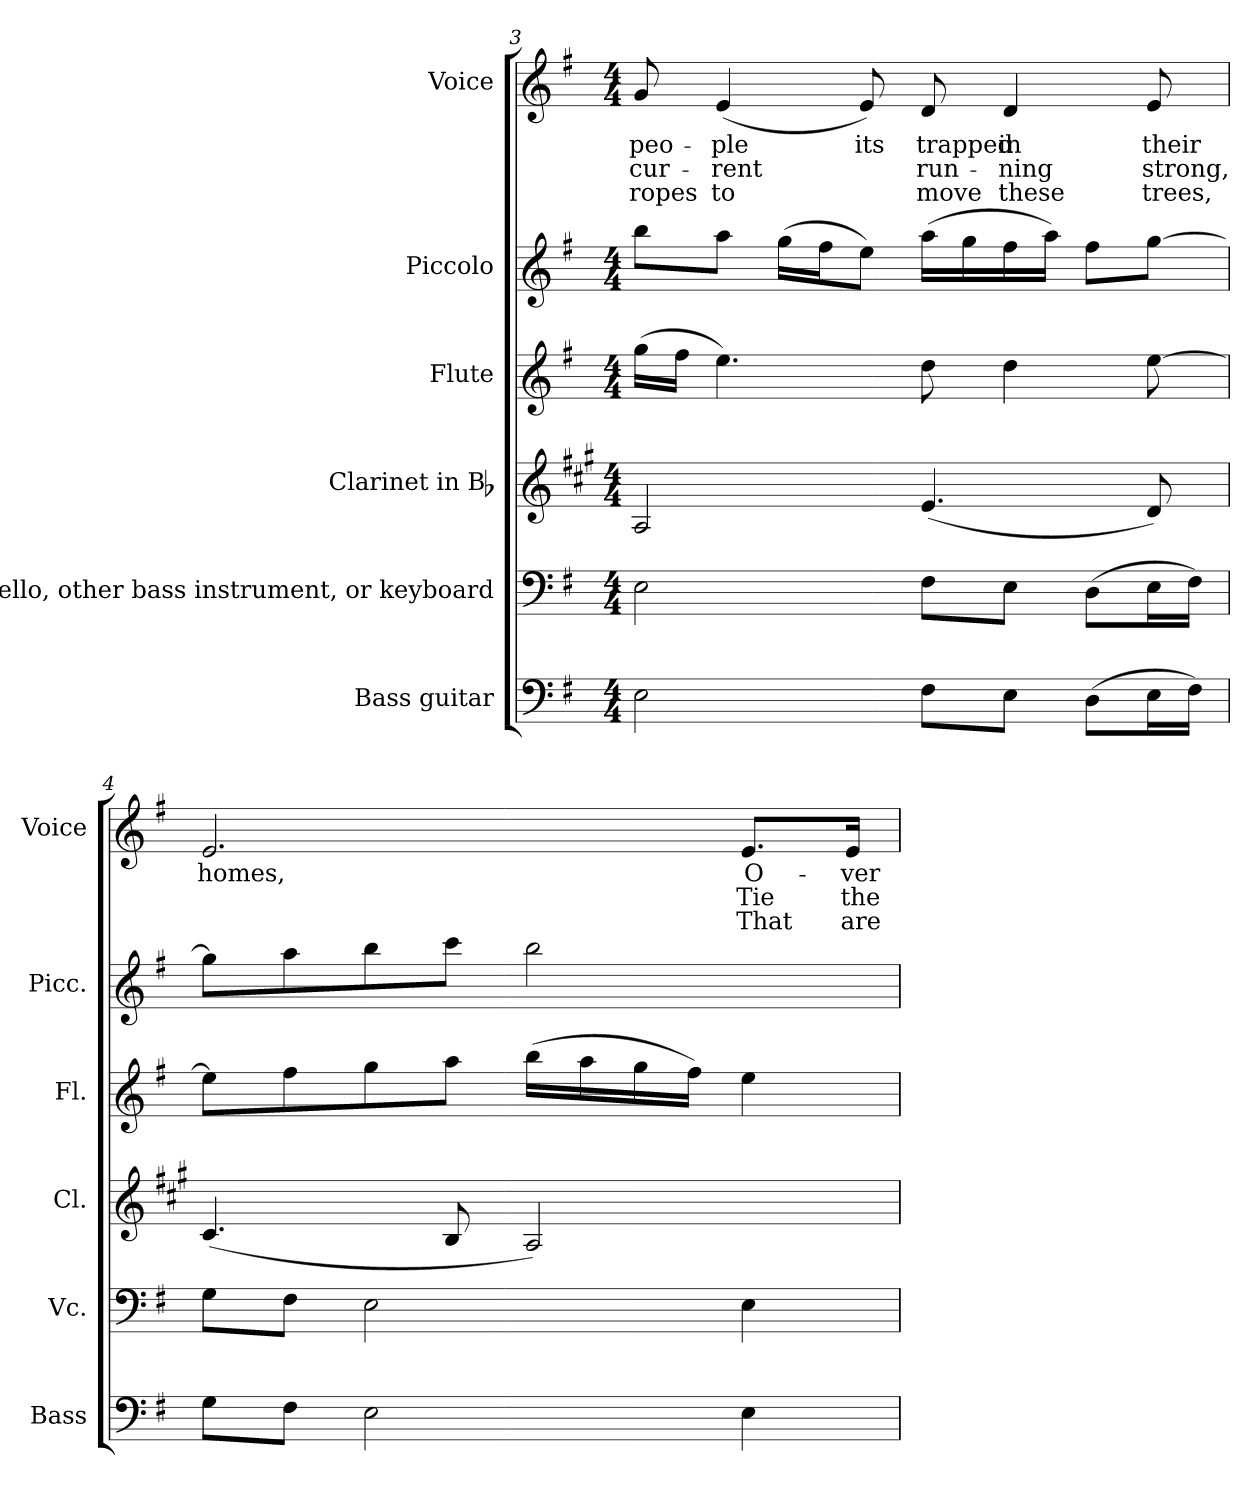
**kern	**kern	**kern	**kern	**kern	**kern	**text	**text	**text
*part6	*part5	*part4	*part3	*part2	*part1	*part1	*part1	*part1
*staff6	*staff5	*staff4	*staff3	*staff2	*staff1	*staff1	*staff1	*staff1
*I"Bass guitar	*I"Violoncello, other bass instrument, or keyboard	*I"Clarinet in Bb	*I"Flute	*I"Piccolo	*I"Voice	*	*	*
*I'Bass	*I'Vc.	*I'Cl.	*I'Fl.	*I'Picc.	*I'Voice	*	*	*
*clefF4	*clefF4	*clefG2	*clefG2	*clefG2	*clefG2	*	*	*
*ITrd7c12	*	*ITrd1c2	*	*ITrd-7c-12	*	*	*	*
*k[f#]	*k[f#]	*k[f#]	*k[f#]	*k[f#]	*k[f#]	*	*	*
*G:	*G:	*G:	*G:	*G:	*G:	*	*	*
*M4/4	*M4/4	*M4/4	*M4/4	*M4/4	*M4/4	*	*	*
=3	=3	=3	=3	=3	=3	=3	=3	=3
!	!	!	!	!	!	!LO:LY:b:color=#000000	!LO:LY:b:color=#000000	!LO:LY:b:color=#000000
2EEi\	2Ei\	2Gi/	(16ggi\LL	8bbbi\L	8gi/	peo-	cur-	ropes
.	.	.	16ff#i\JJ	.	.	.	.	.
!	!	!	!	!	!	!LO:LY:b:color=#000000	!LO:LY:b:color=#000000	!LO:LY:b:color=#000000
.	.	.	4.eei\)	8aaai\J	(4ei/	-ple	-rent	to
.	.	.	.	(16gggi\LL	.	.	.	.
.	.	.	.	16fff#i\J	.	.	.	.
!	!	!	!	!	!	!LO:LY:b:color=#000000	!	!
.	.	.	.	8eeei\J)	8ei/)	its	.	.
!	!	!	!	!	!	!LO:LY:b:color=#000000	!LO:LY:b:color=#000000	!LO:LY:b:color=#000000
8FF#i\L	8F#i\L	(4.di/	8ddi\	(16aaai\LL	8di/	trapped	run-	move
.	.	.	.	16gggi\	.	.	.	.
!	!	!	!	!	!	!LO:LY:b:color=#000000	!LO:LY:b:color=#000000	!LO:LY:b:color=#000000
8EEi\J	8Ei\J	.	4ddi\	16fff#i\	4di/	in	-ning	these
.	.	.	.	16aaai\JJ)	.	.	.	.
(8DDi\L	(8Di\L	.	.	8fff#i\L	.	.	.	.
!	!	!	!	!	!	!LO:LY:b:color=#000000	!LO:LY:b:color=#000000	!LO:LY:b:color=#000000
16EEi\L	16Ei\L	8ci/)	[8eei\	[8gggi\J	8ei/	their	strong,	trees,
16FF#i\JJ)	16F#i\JJ)	.	.	.	.	.	.	.
=4	=4	=4	=4	=4	=4	=4	=4	=4
!	!	!	!	!	!	!LO:LY:b:color=#000000	!	!
8GGi\L	8Gi\L	(4.Bi/	8eei\L]	8gggi\L]	2.ei/	homes,	.	.
8FF#i\J	8F#i\J	.	8ff#i\	8aaai\	.	.	.	.
2EEi\	2Ei\	.	8ggi\	8bbbi\	.	.	.	.
.	.	8Ai/	8aai\J	8cccci\J	.	.	.	.
.	.	2Gi/)	(16bbi\LL	2bbbi\	.	.	.	.
.	.	.	16aai\	.	.	.	.	.
.	.	.	16ggi\	.	.	.	.	.
.	.	.	16ff#i\JJ)	.	.	.	.	.
!	!	!	!	!	!	!LO:LY:b:color=#000000	!LO:LY:b:color=#000000	!LO:LY:b:color=#000000
4EEi\	4Ei\	.	4eei\	.	8.ei/L	O-	Tie	That
!	!	!	!	!	!	!LO:LY:b:color=#000000	!LO:LY:b:color=#000000	!LO:LY:b:color=#000000
.	.	.	.	.	16ei/Jk	-ver	the	are
=	=	=	=	=	=	=	=	=
*-	*-	*-	*-	*-	*-	*-	*-	*-
